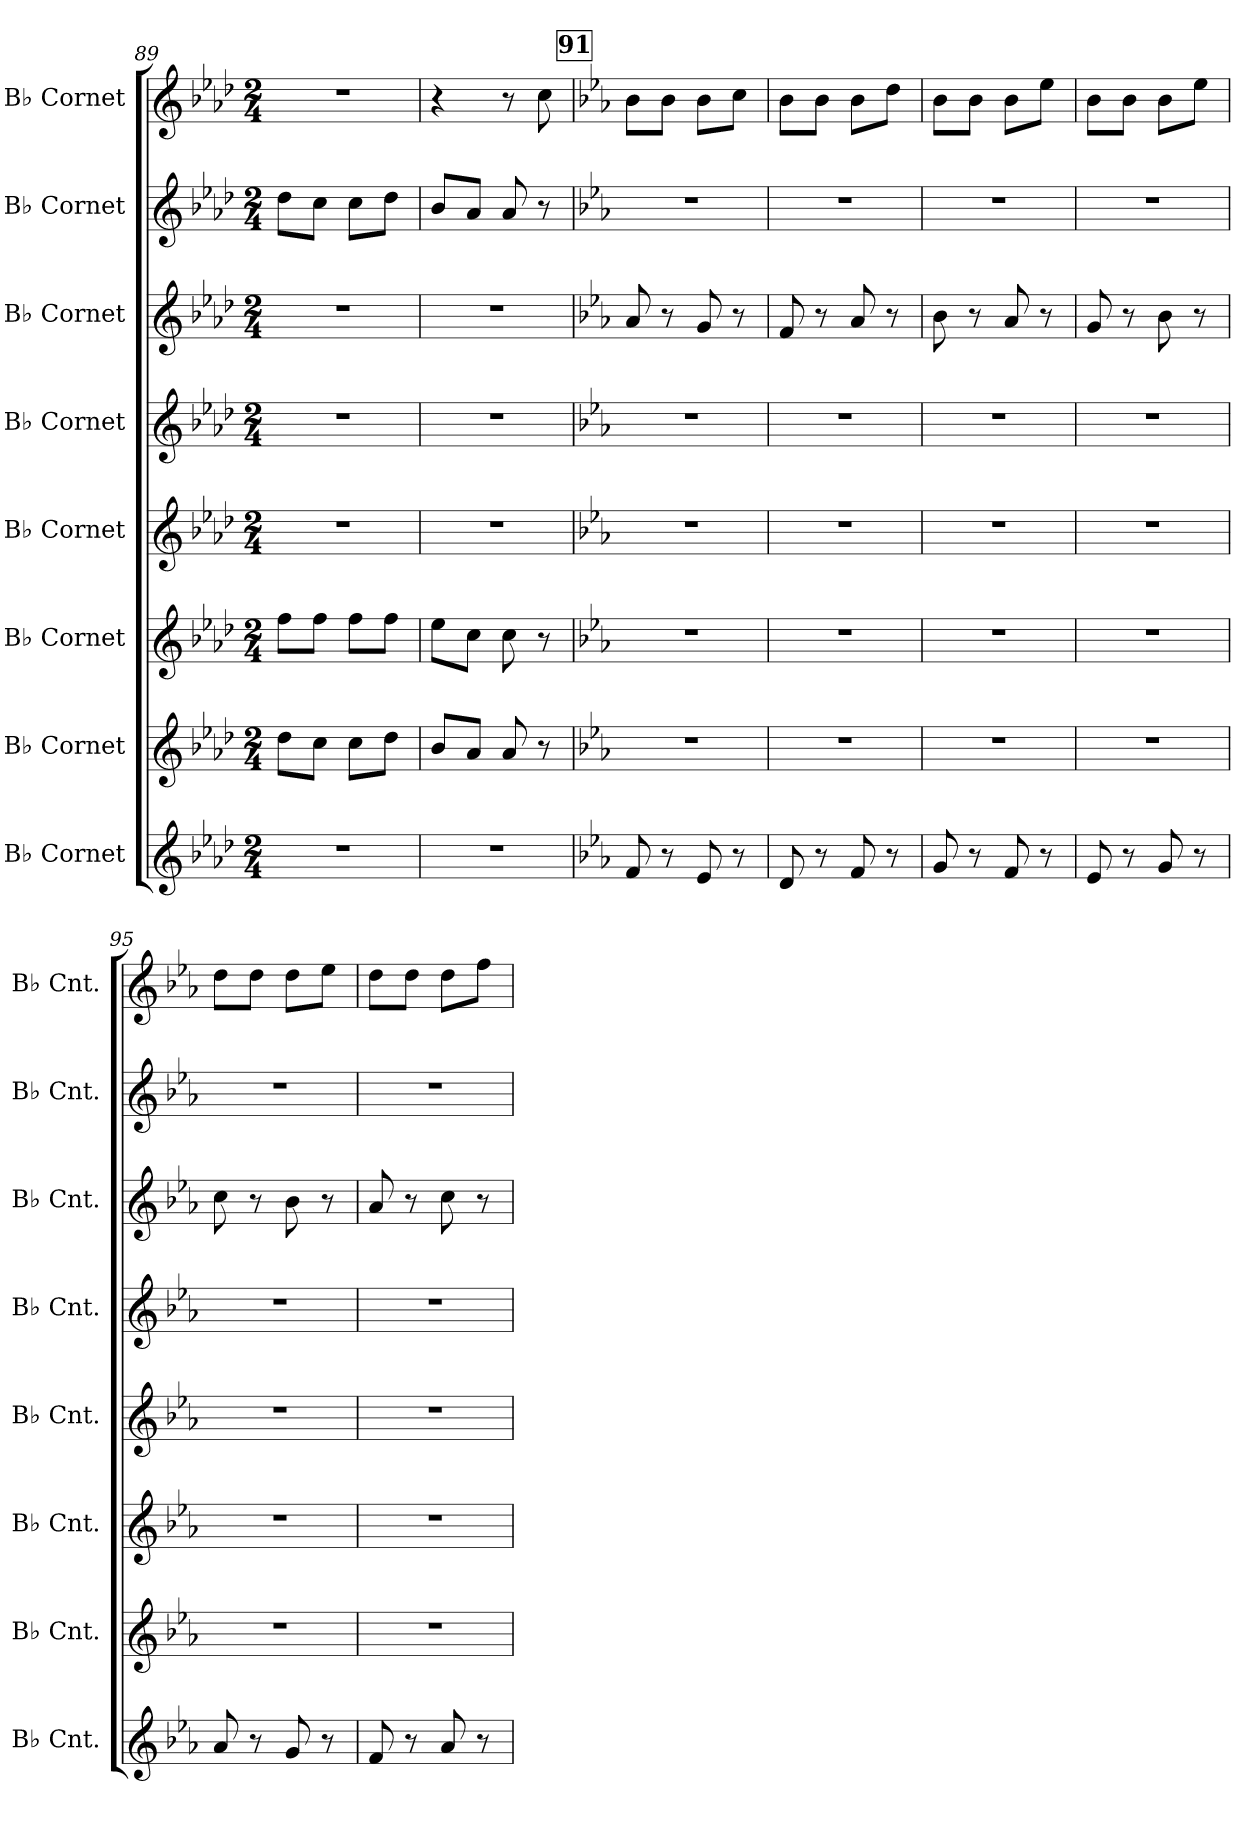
**kern	**kern	**kern	**kern	**kern	**kern	**kern	**kern
*part8	*part7	*part6	*part5	*part4	*part3	*part2	*part1
*staff8	*staff7	*staff6	*staff5	*staff4	*staff3	*staff2	*staff1
*I"B♭ Cornet	*I"B♭ Cornet	*I"B♭ Cornet	*I"B♭ Cornet	*I"B♭ Cornet	*I"B♭ Cornet	*I"B♭ Cornet	*I"B♭ Cornet
*I'B♭ Cnt.	*I'B♭ Cnt.	*I'B♭ Cnt.	*I'B♭ Cnt.	*I'B♭ Cnt.	*I'B♭ Cnt.	*I'B♭ Cnt.	*I'B♭ Cnt.
*clefG2	*clefG2	*clefG2	*clefG2	*clefG2	*clefG2	*clefG2	*clefG2
*ITrd1c2	*ITrd1c2	*ITrd1c2	*ITrd1c2	*ITrd1c2	*ITrd1c2	*ITrd1c2	*ITrd1c2
*k[b-e-a-d-g-c-]	*k[b-e-a-d-g-c-]	*k[b-e-a-d-g-c-]	*k[b-e-a-d-g-c-]	*k[b-e-a-d-g-c-]	*k[b-e-a-d-g-c-]	*k[b-e-a-d-g-c-]	*k[b-e-a-d-g-c-]
*M2/4	*M2/4	*M2/4	*M2/4	*M2/4	*M2/4	*M2/4	*M2/4
=89	=89	=89	=89	=89	=89	=89	=89
2r	8cc-\L	8ee-\L	2r	2r	2r	8cc-\L	2r
.	8b-\J	8ee-\J	.	.	.	8b-\J	.
.	8b-\L	8ee-\L	.	.	.	8b-\L	.
.	8cc-\J	8ee-\J	.	.	.	8cc-\J	.
=90	=90	=90	=90	=90	=90	=90	=90
2r	8a-/L	8dd-\L	2r	2r	2r	8a-/L	4r
.	8g-/J	8b-\J	.	.	.	8g-/J	.
.	8g-/	8b-\	.	.	.	8g-/	8r
.	8r	8r	.	.	.	8r	8b-\
!!LO:REH:place=s1:a:B:fs=14:t=91
=91	=91	=91	=91	=91	=91	=91	=91
*k[b-e-a-d-g-]	*k[b-e-a-d-g-]	*k[b-e-a-d-g-]	*k[b-e-a-d-g-]	*k[b-e-a-d-g-]	*k[b-e-a-d-g-]	*k[b-e-a-d-g-]	*k[b-e-a-d-g-]
8e-/	2r	2r	2r	2r	8g-/	2r	8a-\L
8r	.	.	.	.	8r	.	8a-\J
8d-/	.	.	.	.	8f/	.	8a-\L
8r	.	.	.	.	8r	.	8b-\J
=92	=92	=92	=92	=92	=92	=92	=92
8c/	2r	2r	2r	2r	8e-/	2r	8a-\L
8r	.	.	.	.	8r	.	8a-\J
8e-/	.	.	.	.	8g-/	.	8a-\L
8r	.	.	.	.	8r	.	8cc\J
=93	=93	=93	=93	=93	=93	=93	=93
8f/	2r	2r	2r	2r	8a-\	2r	8a-\L
8r	.	.	.	.	8r	.	8a-\J
8e-/	.	.	.	.	8g-/	.	8a-\L
8r	.	.	.	.	8r	.	8dd-\J
=94	=94	=94	=94	=94	=94	=94	=94
8d-/	2r	2r	2r	2r	8f/	2r	8a-\L
8r	.	.	.	.	8r	.	8a-\J
8f/	.	.	.	.	8a-\	.	8a-\L
8r	.	.	.	.	8r	.	8dd-\J
!!LO:LB:g=z
=95	=95	=95	=95	=95	=95	=95	=95
8g-/	2r	2r	2r	2r	8b-\	2r	8cc\L
8r	.	.	.	.	8r	.	8cc\J
8f/	.	.	.	.	8a-\	.	8cc\L
8r	.	.	.	.	8r	.	8dd-\J
=96	=96	=96	=96	=96	=96	=96	=96
8e-/	2r	2r	2r	2r	8g-/	2r	8cc\L
8r	.	.	.	.	8r	.	8cc\J
8g-/	.	.	.	.	8b-\	.	8cc\L
8r	.	.	.	.	8r	.	8ee-\J
=	=	=	=	=	=	=	=
*-	*-	*-	*-	*-	*-	*-	*-
